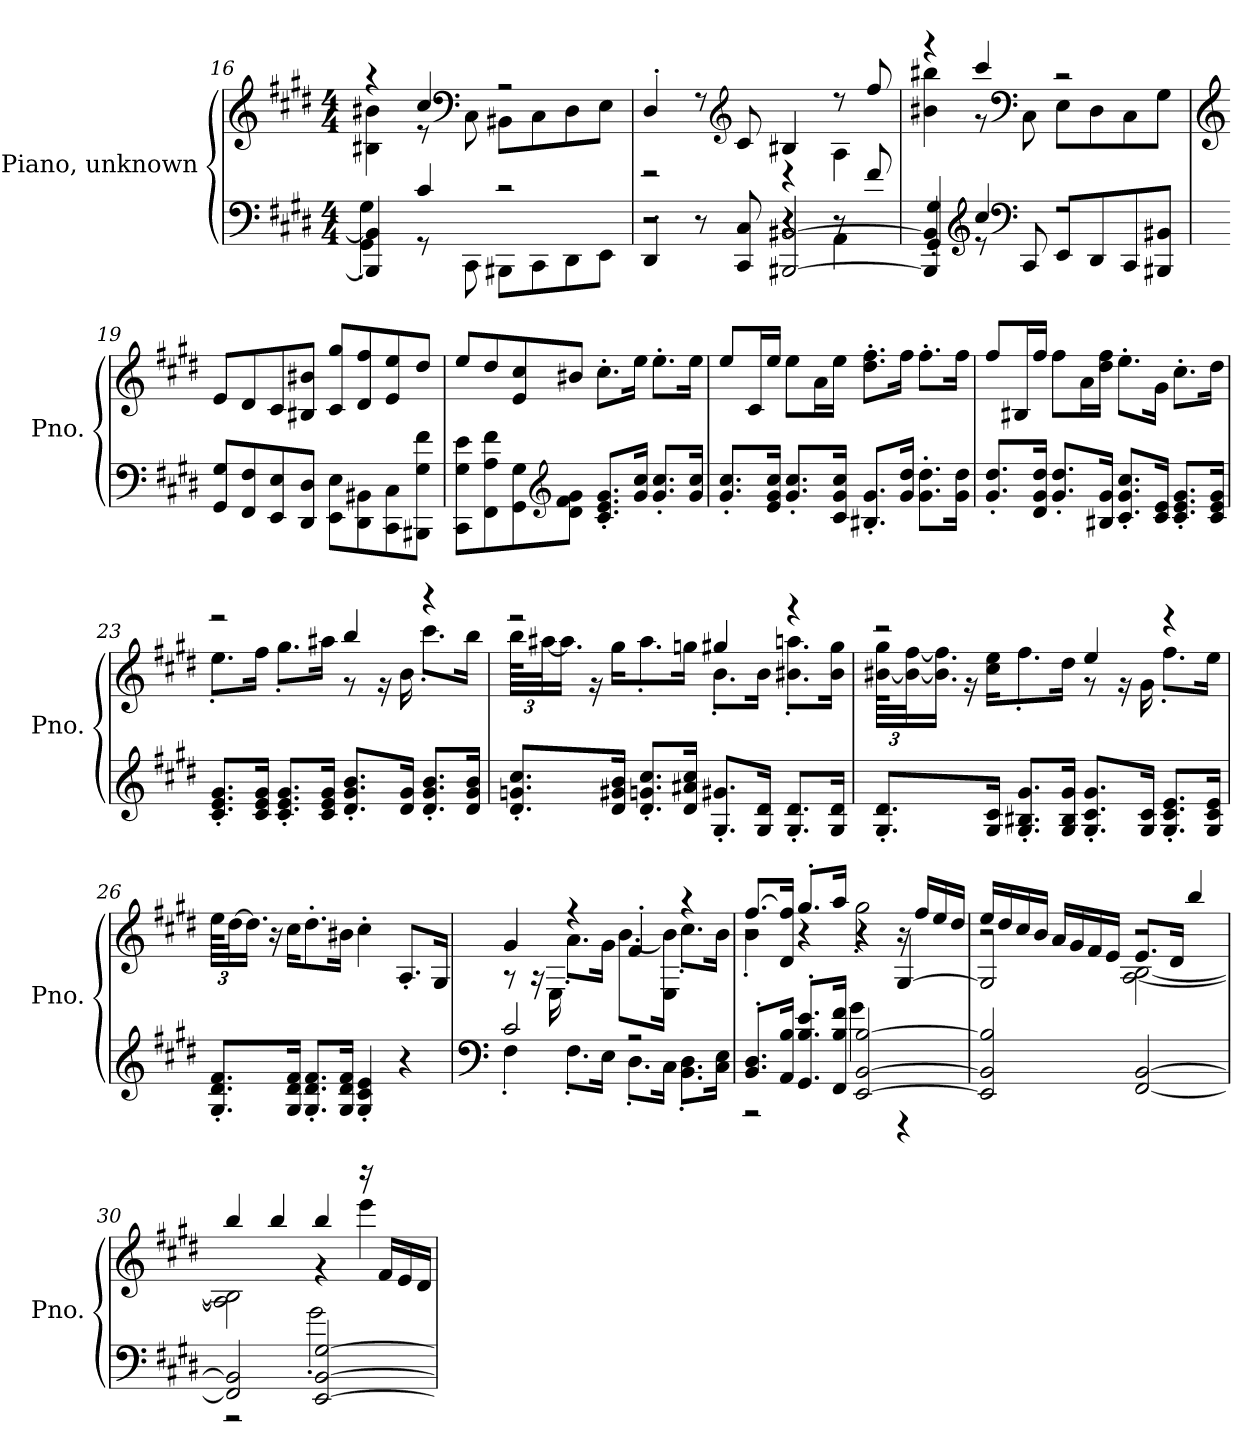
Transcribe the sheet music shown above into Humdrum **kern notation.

**kern	**kern
*part1	*part1
*staff2	*staff1
*I"Piano, unknown	*
*I'Pno.	*
*clefF4	*clefG2
*k[f#c#g#d#]	*k[f#c#g#d#]
*M4/4	*M4/4
=16	=16
*^	*^
4BBB#/] 4BB#/]	4GG#\' 4G#\'	4r	4B#X\ 4b#X\
4c#/	8r	4cc#/	8r
*	*	*clefF4	*
.	8CC#\	.	8C#\
2r	8BBB#X\L	2r	8BB#X\L
.	8CC#\	.	8C#\
.	8DD#\	.	8D#\
.	8EE\J	.	8E\J
!!LO:PB:g=z	!!
=17	=17	=17	=17
*	*^	*	*
2r	2r	4DD#'/	4D#'/	2r
.	.	8r	8r	.
*	*	*	*clefG2	*
.	.	8CC#/ 8C#/	8c#/	.
[2BBB#X/ [2BB#X/	4r	4r	4B#X/	4r
.	4AA\	8r	8r	4A\
.	.	8f#/	8ff#/	.
*	*v	*v	*	*
=18	=18	=18	=18
4BBB#/] 4BB#/]	4GG#/' 4G#/'	4r	4b#X\ 4bb#X\
*clefG2	*	*	*
4cc#/	8r	4ccc#/	8r
*clefF4	*	*clefF4	*
.	8CC#/	.	8C#\
2r	8EE/L	2r	8E\L
.	8DD#/	.	8D#\
.	8CC#/	.	8C#\
.	8BBB#X/ 8BB#X/J	.	8G#\J
*v	*v	*	*
*	*v	*v
=19	=19
*	*clefG2
8GG#/ 8G#/L	8e/L
8FF#/ 8F#/	8d#/
8EE/ 8E/	8c#/
8DD#/ 8D#/J	8B#X/ 8b#X/J
8EE\ 8E\L	8c#/ 8gg#/L
8DD#\ 8BB#X\	8d#/ 8ff#/
8CC#\ 8C#\	8e/ 8ee/
8BBB#X\ 8G#\ 8f#\J	8dd#/J
!!LO:LB:g=z
=20	=20
8CC#\ 8G#\ 8e\L	8ee/L
8FF#\ 8A\ 8f#\	8dd#/
8GG#\ 8G#\	8e/ 8cc#/
*clefG2	*
8d#\ 8f#\ 8g#\J	8b#X/J
8.c#/' 8.e/' 8.g#/'L	8.cc#'\L
16g#/ 16cc#/Jk	16ee\Jk
8.g#/' 8.cc#/'L	8.ee'\L
16g#/ 16cc#/Jk	16ee\Jk
=21	=21
8.g#/' 8.cc#/'L	8ee/L
.	16c#/L
16e/ 16g#/ 16cc#/Jk	16ee/JJ
8.g#/' 8.cc#/'L	8ee\L
.	16a\L
16c#/ 16g#/ 16cc#/Jk	16ee\JJ
8.B#X/' 8.g#/'L	8.dd#\' 8.ff#\'L
16g#/ 16dd#/Jk	16ff#\Jk
8.g#\' 8.dd#\'L	8.ff#'\L
16g#\ 16dd#\Jk	16ff#\Jk
=22	=22
8.g#/' 8.dd#/'L	8ff#/L
.	16B#X/L
16d#/ 16g#/ 16dd#/Jk	16ff#/JJ
8.g#/' 8.dd#/'L	8ff#\L
.	16a\L
16B#X/ 16g#/Jk	16dd#\ 16ff#\JJ
8.c#/' 8.g#/' 8.cc#/'L	8.ee'\L
16c#/ 16e/Jk	16g#\Jk
8.c#/' 8.e/' 8.g#/'L	8.cc#'\L
16c#/ 16e/ 16g#/Jk	16dd#\Jk
!!LO:LB:g=z
=23	=23
*	*^
8.c#/' 8.e/' 8.g#/'L	2r	8.ee'\L
16c#/ 16e/ 16g#/Jk	.	16ff#\Jk
8.c#/' 8.e/' 8.g#/'L	.	8.gg#'\L
16c#/ 16e/ 16g#/Jk	.	16aa#X\Jk
8.d#/' 8.g#/' 8.b/'L	4bb/	8r
.	.	16r
16d#/ 16g#/Jk	.	16b\
8.d#/' 8.g#/' 8.b/'L	4r	8.ccc#'\L
16d#/ 16g#/ 16b/Jk	.	16bb\Jk
=24	=24	=24
*	*	*Xbrackettup
8.d#/' 8.gn/' 8.cc#/'L	2r	96bb\KLLL
.	.	[48aa#X\J
.	.	16.aa#\JJ]
.	.	16r
16d#/ 16g#X/ 16b/Jk	.	16gg#\KL
8.d#/' 8.gn/' 8.cc#/'L	.	8.aa#'\
16d#/ 16a#X/ 16cc#/Jk	.	16ggn\Jk
8.G#/' 8.g#X/'L	4gg#X/	8.b'\L
16G#/ 16d#/Jk	.	16b\Jk
8.G#/' 8.d#/'L	4r	8.b#X\' 8.aan\'L
16G#/ 16d#/Jk	.	16b#\ 16gg#\Jk
!!LO:LB:g=z	!!
=25	=25	=25
8.G#/' 8.d#/'L	2r	[96b#X\ 96gg#\KLLL
.	.	48b#\_ [48ff#\J
.	.	16.b#\] 16.ff#\]JJ
.	.	16r
16G#/ 16c#/Jk	.	16cc#\ 16ee\KL
8.G#/' 8.B#X/' 8.g#/'L	.	8.ff#'\
16G#/ 16B#/ 16g#/Jk	.	16dd#\Jk
8.G#/' 8.c#/' 8.g#/'L	4ee/	8r
.	.	16r
16G#/ 16c#/Jk	.	16g#\
8.G#/' 8.c#/' 8.e/'L	4r	8.ff#'\L
16G#/ 16c#/ 16e/Jk	.	16ee\Jk
*	*v	*v
=26	=26
8.G#/' 8.d#/' 8.f#/'L	96ee\KLLL
.	[48dd#\J
.	16.dd#\JJ]
.	16r
16G#/ 16d#/ 16f#/Jk	16cc#\KL
8.G#/' 8.d#/' 8.f#/'L	8.dd#'\
16G#/ 16d#/ 16f#/Jk	16b#X\Jk
4G#/' 4c#/' 4e/'	4cc#'\
4r	8.A'/L
.	16G#/Jk
!!LO:LB:g=z
=27	=27
*clefF4	*
*^	*^
2c#/	4F#'\	4g#/	8r
.	.	.	16r
.	.	.	16E\
.	8.F#'\L	4r	8.a'\L
.	16E\Jk	.	16g#\Jk
2r	8.D#'\L	4f#'/	[8.b\L
.	16C#\Jk	.	16E\ 16b\]Jk
.	8.BB\' 8.D#\'L	4r	8.cc#'\L
.	16C#\ 16E\Jk	.	16b\Jk
=28	=28	=28	=28
*	*	*	*^
8.BB/' 8.D#/'L	2r	[8.ff#/L	4b'\	2r
16AA/ 16B/Jk	.	16d#/ 16ff#/]Jk	.	.
8.GG#/' 8.B/' 8.e/'L	.	8.gg#'/L	4r	.
16FF#/ 16B/ 16f#/Jk	.	16aa/Jk	.	.
[2EE/ [2BB/ [2B/	4g#\	4r	2gg#'\	4r
.	4r	16r	.	[4G#/
.	.	16ff#/LL	.	.
.	.	16ee/	.	.
.	.	16dd#/JJ	.	.
*v	*v	*	*	*
=29	=29	=29	=29
2EE/] 2BB/] 2B/]	16ee/LL	2r	2G#/]
.	16dd#/	.	.
.	16cc#/	.	.
.	16b/JJ	.	.
.	16a/LL	.	.
.	16g#/	.	.
.	16f#/	.	.
.	16e/JJ	.	.
[2FF#/ [2BB/	8.e/L	[2A\ [2B\	2r
.	16d#/Jk	.	.
.	4bb/	.	.
*	*	*v	*v
!!LO:LB:g=z
=30	=30	=30
*^	*	*
2FF#/] 2BB/]	2r	4bb/	2A\] 2B\]
.	.	4bb/	.
[2EE/ [2BB/ [2G#/	2g#'\	4bb/	4r
.	.	16r	4eee\
.	.	16f#/LL	.
.	.	16e/	.
.	.	16d#/JJ	.
*v	*v	*	*
*	*v	*v
=	=
*-	*-
